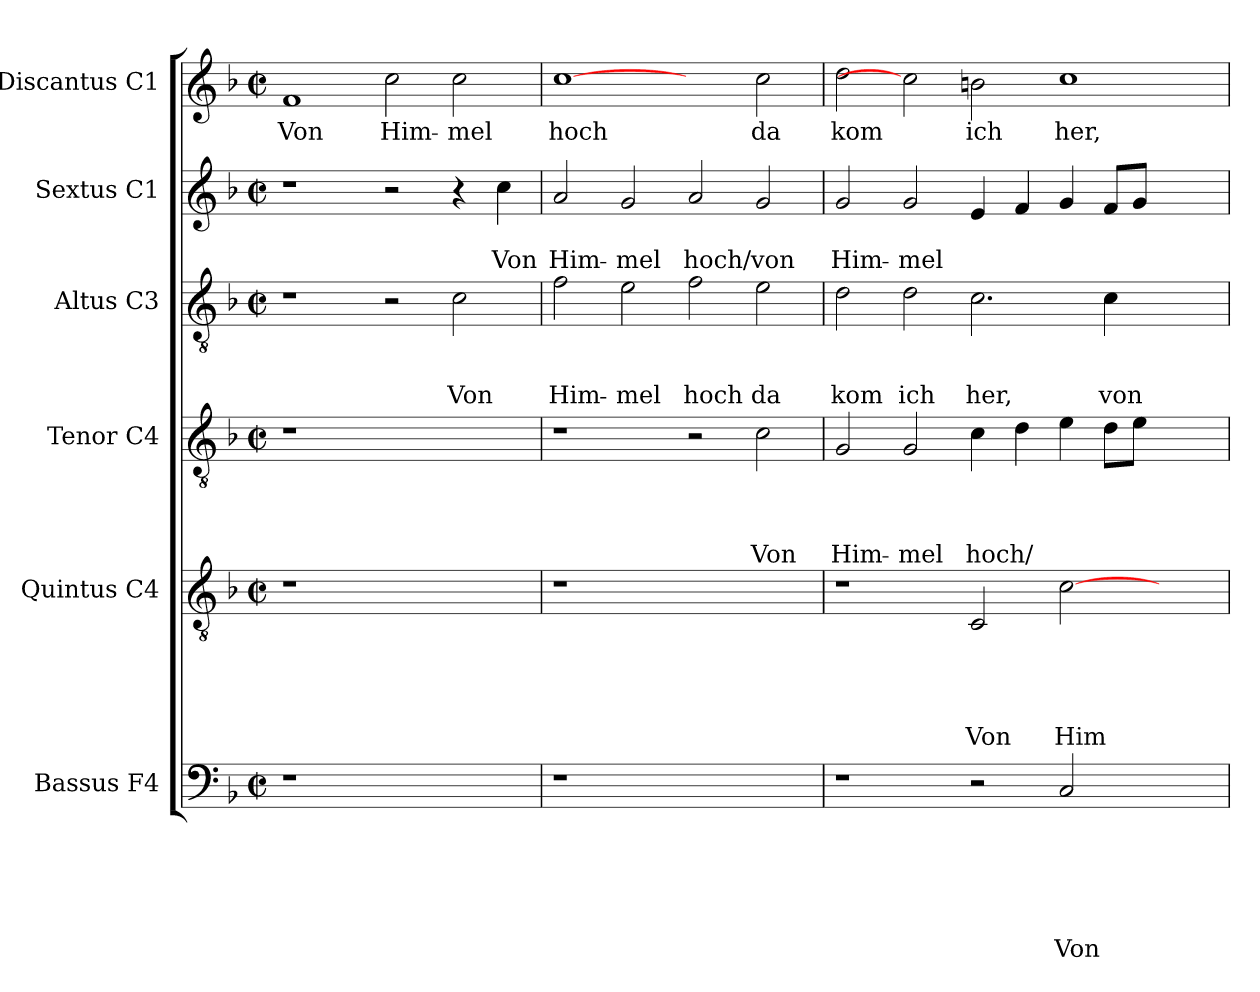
**kern	**text	**text	**text	**text	**text	**text	**kern	**text	**text	**text	**text	**text	**kern	**text	**text	**text	**text	**kern	**text	**text	**text	**kern	**text	**text	**kern	**text
*part6	*part6	*part6	*part6	*part6	*part6	*part6	*part5	*part5	*part5	*part5	*part5	*part5	*part4	*part4	*part4	*part4	*part4	*part3	*part3	*part3	*part3	*part2	*part2	*part2	*part1	*part1
*staff6	*staff6	*staff6	*staff6	*staff6	*staff6	*staff6	*staff5	*staff5	*staff5	*staff5	*staff5	*staff5	*staff4	*staff4	*staff4	*staff4	*staff4	*staff3	*staff3	*staff3	*staff3	*staff2	*staff2	*staff2	*staff1	*staff1
*I"Bassus F4	*	*	*	*	*	*	*I"Quintus C4	*	*	*	*	*	*I"Tenor C4	*	*	*	*	*I"Altus C3	*	*	*	*I"Sextus C1	*	*	*I"Discantus C1	*
*I'B	*	*	*	*	*	*	*	*	*	*	*	*	*I'T	*	*	*	*	*I'A	*	*	*	*	*	*	*I'C	*
*clefF4	*	*	*	*	*	*	*clefGv2	*	*	*	*	*	*clefGv2	*	*	*	*	*clefGv2	*	*	*	*clefG2	*	*	*clefG2	*
*k[b-]	*	*	*	*	*	*	*k[b-]	*	*	*	*	*	*k[b-]	*	*	*	*	*k[b-]	*	*	*	*k[b-]	*	*	*k[b-]	*
*F:	*	*	*	*	*	*	*F:	*	*	*	*	*	*F:	*	*	*	*	*F:	*	*	*	*F:	*	*	*F:	*
*M2/2	*	*	*	*	*	*	*M2/2	*	*	*	*	*	*M2/2	*	*	*	*	*M2/2	*	*	*	*M2/2	*	*	*M2/2	*
*met(c|)	*	*	*	*	*	*	*met(c|)	*	*	*	*	*	*met(c|)	*	*	*	*	*met(c|)	*	*	*	*met(c|)	*	*	*met(c|)	*
=1	=1	=1	=1	=1	=1	=1	=1	=1	=1	=1	=1	=1	=1	=1	=1	=1	=1	=1	=1	=1	=1	=1	=1	=1	=1	=1
!	!	!	!	!	!	!	!	!	!	!	!	!	!	!	!	!	!	!	!	!	!	!	!	!	!	!LO:LY:b
1r	.	.	.	.	.	.	1r	.	.	.	.	.	1r	.	.	.	.	1r	.	.	.	1r	.	.	1f	Von
!	!	!	!	!	!	!	!	!	!	!	!	!	!	!	!	!	!	!	!	!	!	!	!	!	!	!LO:LY:b
1ryy	.	.	.	.	.	.	1ryy	.	.	.	.	.	1ryy	.	.	.	.	2r	.	.	.	2r	.	.	2cc\	Him-
!	!	!	!	!	!	!	!	!	!	!	!	!	!	!	!	!	!	!	!	!	!LO:LY:b	!	!	!	!	!LO:LY:b
.	.	.	.	.	.	.	.	.	.	.	.	.	.	.	.	.	.	2c\	.	.	Von	4r	.	.	2cc\	-mel
!	!	!	!	!	!	!	!	!	!	!	!	!	!	!	!	!	!	!	!	!	!	!	!	!LO:LY:b	!	!
.	.	.	.	.	.	.	.	.	.	.	.	.	.	.	.	.	.	.	.	.	.	4cc\	.	Von	.	.
=2	=2	=2	=2	=2	=2	=2	=2	=2	=2	=2	=2	=2	=2	=2	=2	=2	=2	=2	=2	=2	=2	=2	=2	=2	=2	=2
!	!	!	!	!	!	!	!	!	!	!	!	!	!	!	!	!	!	!	!	!	!LO:LY:b	!	!	!LO:LY:b	!	!LO:LY:b
1r	.	.	.	.	.	.	1r	.	.	.	.	.	1r	.	.	.	.	2f\	.	.	Him-	2a/	.	Him-	[1cc	hoch
!	!	!	!	!	!	!	!	!	!	!	!	!	!	!	!	!	!	!	!	!	!LO:LY:b	!	!	!LO:LY:b	!	!
.	.	.	.	.	.	.	.	.	.	.	.	.	.	.	.	.	.	2e\	.	.	-mel	2g/	.	-mel	.	.
!	!	!	!	!	!	!	!	!	!	!	!	!	!	!	!	!	!	!	!	!	!LO:LY:b	!	!	!LO:LY:b	!	!
1ryy	.	.	.	.	.	.	1ryy	.	.	.	.	.	2r	.	.	.	.	2f\	.	.	hoch	2a/	.	hoch/	2ryy	.
!	!	!	!	!	!	!	!	!	!	!	!	!	!	!	!	!	!LO:LY:b	!	!	!	!LO:LY:b	!	!	!LO:LY:b	!	!LO:LY:b
.	.	.	.	.	.	.	.	.	.	.	.	.	2c\	.	.	.	Von	2e\	.	.	da	2g/	.	von	2cc\	da
=3	=3	=3	=3	=3	=3	=3	=3	=3	=3	=3	=3	=3	=3	=3	=3	=3	=3	=3	=3	=3	=3	=3	=3	=3	=3	=3
!	!	!	!	!	!	!	!	!	!	!	!	!	!	!	!	!	!LO:LY:b	!	!	!	!LO:LY:b	!	!	!LO:LY:b	!	!LO:LY:b
1r	.	.	.	.	.	.	1r	.	.	.	.	.	2G/	.	.	.	Him-	2d\	.	.	kom	2g/	.	Him-	2dd\	kom
!	!	!	!	!	!	!	!	!	!	!	!	!	!	!	!	!	!LO:LY:b	!	!	!	!LO:LY:b	!	!	!LO:LY:b	!	!
.	.	.	.	.	.	.	.	.	.	.	.	.	2G/	.	.	.	-mel	2d\	.	.	ich	2g/	.	-mel	2cc]	.
!	!	!	!	!	!	!	!	!	!	!	!	!LO:LY:b	!	!	!	!	!LO:LY:b	!	!	!	!LO:LY:b	!	!	!	!	!LO:LY:b
2r	.	.	.	.	.	.	2C/	.	.	.	.	Von	4c\	.	.	.	hoch/	2.c\	.	.	her,	4e/	.	.	2bn\	ich
.	.	.	.	.	.	.	.	.	.	.	.	.	4d\	.	.	.	.	.	.	.	.	4f/	.	.	.	.
!	!	!	!	!	!	!LO:LY:b	!	!	!	!	!	!LO:LY:b	!	!	!	!	!	!	!	!	!	!	!	!	!	!LO:LY:b
2C/	.	.	.	.	.	Von	[2c\	.	.	.	.	Him-	4e\	.	.	.	.	.	.	.	.	4g/	.	.	1cc	her,
!	!	!	!	!	!	!	!	!	!	!	!	!	!	!	!	!	!	!	!	!	!LO:LY:b	!	!	!	!	!
.	.	.	.	.	.	.	.	.	.	.	.	.	8d\L	.	.	.	.	4c\	.	.	von	8f/L	.	.	.	.
.	.	.	.	.	.	.	.	.	.	.	.	.	8e\J	.	.	.	.	.	.	.	.	8g/J	.	.	.	.
2ryy	.	.	.	.	.	.	2ryy	.	.	.	.	.	2ryy	.	.	.	.	2ryy	.	.	.	2ryy	.	.	.	.
=	=	=	=	=	=	=	=	=	=	=	=	=	=	=	=	=	=	=	=	=	=	=	=	=	=	=
*-	*-	*-	*-	*-	*-	*-	*-	*-	*-	*-	*-	*-	*-	*-	*-	*-	*-	*-	*-	*-	*-	*-	*-	*-	*-	*-
